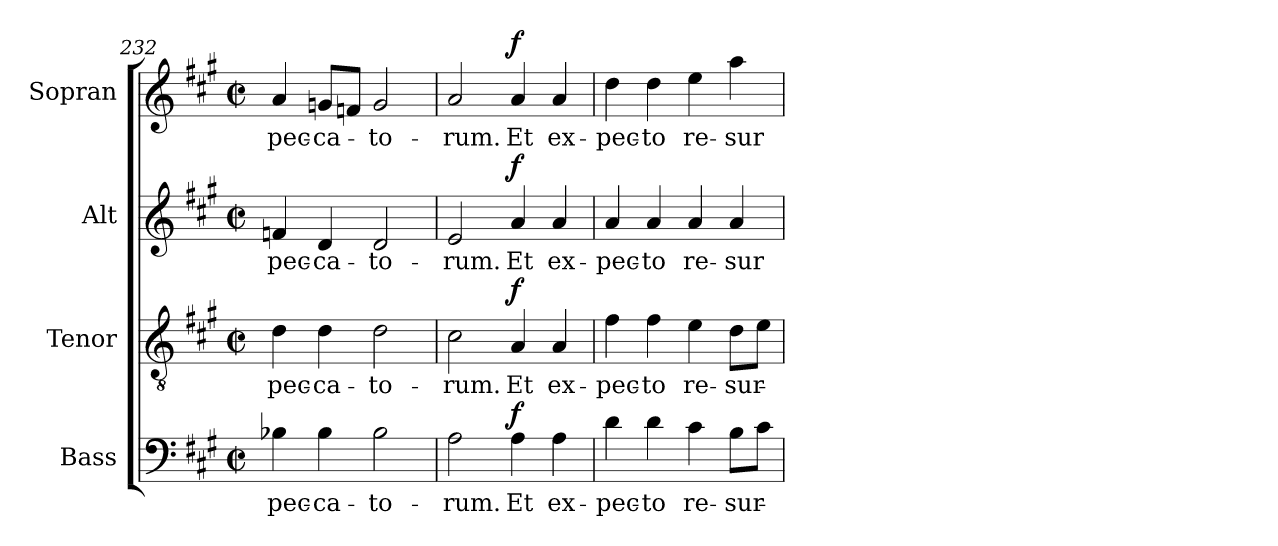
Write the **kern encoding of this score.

**kern	**text	**dynam	**kern	**text	**dynam	**kern	**text	**dynam	**kern	**text	**dynam
*part4	*part4	*part4	*part3	*part3	*part3	*part2	*part2	*part2	*part1	*part1	*part1
*staff4	*staff4	*staff4	*staff3	*staff3	*staff3	*staff2	*staff2	*staff2	*staff1	*staff1	*staff1
*I"Bass	*	*	*I"Tenor	*	*	*I"Alt	*	*	*I"Sopran	*	*
*I'B.	*	*	*I'T.	*	*	*I'A.	*	*	*I'S.	*	*
*clefF4	*	*	*clefGv2	*	*	*clefG2	*	*	*clefG2	*	*
*k[f#c#g#]	*	*	*k[f#c#g#]	*	*	*k[f#c#g#]	*	*	*k[f#c#g#]	*	*
*A:	*	*	*A:	*	*	*A:	*	*	*A:	*	*
*M2/2	*	*	*M2/2	*	*	*M2/2	*	*	*M2/2	*	*
*met(c|)	*	*	*met(c|)	*	*	*met(c|)	*	*	*met(c|)	*	*
=232	=232	=232	=232	=232	=232	=232	=232	=232	=232	=232	=232
!	!LO:LY:b	!	!	!LO:LY:b	!	!	!LO:LY:b	!	!	!LO:LY:b	!
4B-X\	pec-	.	4d\	pec-	.	4fn/	pec-	.	4a/	pec-	.
!	!LO:LY:b	!	!	!LO:LY:b	!	!	!LO:LY:b	!	!	!LO:LY:b	!
4B-\	-ca-	.	4d\	-ca-	.	4d/	-ca-	.	8gn/L	-ca-	.
.	.	.	.	.	.	.	.	.	8fn/J	.	.
!	!LO:LY:b	!	!	!LO:LY:b	!	!	!LO:LY:b	!	!	!LO:LY:b	!
2B-\	-to-	.	2d\	-to-	.	2d/	-to-	.	2g/	-to-	.
!!LO:LB:g=z
=233	=233	=233	=233	=233	=233	=233	=233	=233	=233	=233	=233
!	!LO:LY:b	!	!	!LO:LY:b	!	!	!LO:LY:b	!	!	!LO:LY:b	!
2A\	-rum.	.	2c#\	-rum.	.	2e/	-rum.	.	2a/	-rum.	.
!	!LO:LY:b	!LO:DY:a	!	!LO:LY:b	!LO:DY:a	!	!LO:LY:b	!LO:DY:a	!	!LO:LY:b	!LO:DY:a
4A\	Et	f	4A/	Et	f	4a/	Et	f	4a/	Et	f
!	!LO:LY:b	!	!	!LO:LY:b	!	!	!LO:LY:b	!	!	!LO:LY:b	!
4A\	ex-	.	4A/	ex-	.	4a/	ex-	.	4a/	ex-	.
=234	=234	=234	=234	=234	=234	=234	=234	=234	=234	=234	=234
!	!LO:LY:b	!	!	!LO:LY:b	!	!	!LO:LY:b	!	!	!LO:LY:b	!
4d\	-pec-	.	4f#\	-pec-	.	4a/	-pec-	.	4dd\	-pec-	.
!	!LO:LY:b	!	!	!LO:LY:b	!	!	!LO:LY:b	!	!	!LO:LY:b	!
4d\	-to	.	4f#\	-to	.	4a/	-to	.	4dd\	-to	.
!	!LO:LY:b	!	!	!LO:LY:b	!	!	!LO:LY:b	!	!	!LO:LY:b	!
4c#\	re-	.	4e\	re-	.	4a/	re-	.	4ee\	re-	.
!	!LO:LY:b	!	!	!LO:LY:b	!	!	!LO:LY:b	!	!	!LO:LY:b	!
8B\L	-sur-	.	8d\L	-sur-	.	4a/	-sur-	.	4aa\	-sur-	.
8c#\J	.	.	8e\J	.	.	.	.	.	.	.	.
=	=	=	=	=	=	=	=	=	=	=	=
*-	*-	*-	*-	*-	*-	*-	*-	*-	*-	*-	*-
